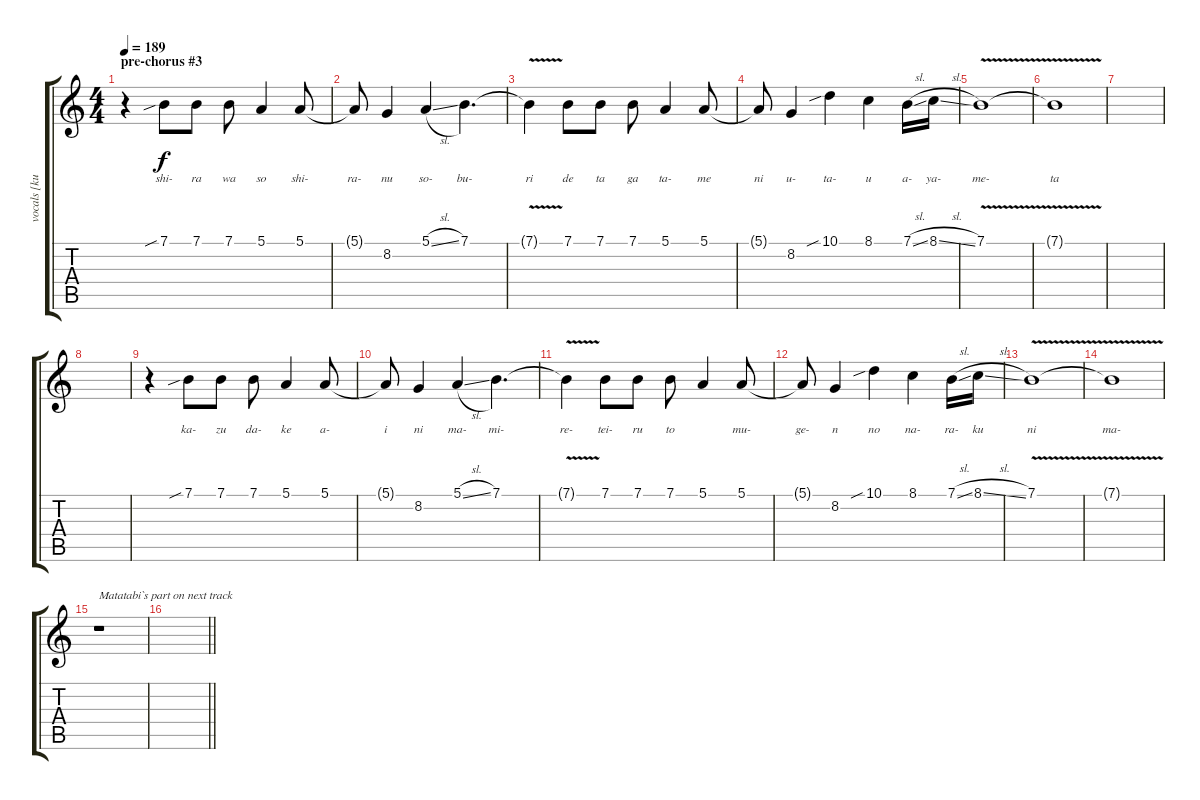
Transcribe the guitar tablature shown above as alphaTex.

\track ("vocals [kuroneko]" "vocals [ku") {instrument flute}
\staff {score tabs}
\tuning (E4 B3 G3 D3 A2 E2) {hide}
\ts (4 4)
\section ("" "pre-chorus #3")
\tempo 189
\clef g2
\ks c
r.4{dy mp} 7.1{sib}.8{lyrics (0 "shi-") lyrics (1 "") lyrics (2 "") lyrics (3 "") lyrics (4 "") dy f} 7.1.8{lyrics (0 "ra") lyrics (1 "") lyrics (2 "") lyrics (3 "") lyrics (4 "")} 7.1.8{lyrics (0 "wa") lyrics (1 "") lyrics (2 "") lyrics (3 "") lyrics (4 "")} 5.1.4{lyrics (0 "so") lyrics (1 "") lyrics (2 "") lyrics (3 "") lyrics (4 "")} 5.1.8{lyrics (0 "shi-") lyrics (1 "") lyrics (2 "") lyrics (3 "") lyrics (4 "")} |
5.1{t}.8{lyrics (0 "ra-") lyrics (1 "") lyrics (2 "") lyrics (3 "") lyrics (4 "")} 8.2.4{lyrics (0 "nu") lyrics (1 "") lyrics (2 "") lyrics (3 "") lyrics (4 "")} 5.1{sl}.4{lyrics (0 "so-") lyrics (1 "") lyrics (2 "") lyrics (3 "") lyrics (4 "")} 7.1.4{d lyrics (0 "bu-") lyrics (1 "") lyrics (2 "") lyrics (3 "") lyrics (4 "")} |
7.1{v t}.4{lyrics (0 "ri") lyrics (1 "") lyrics (2 "") lyrics (3 "") lyrics (4 "")} 7.1.8{lyrics (0 "de") lyrics (1 "") lyrics (2 "") lyrics (3 "") lyrics (4 "")} 7.1.8{lyrics (0 "ta") lyrics (1 "") lyrics (2 "") lyrics (3 "") lyrics (4 "")} 7.1.8{lyrics (0 "ga") lyrics (1 "") lyrics (2 "") lyrics (3 "") lyrics (4 "")} 5.1.4{lyrics (0 "ta-") lyrics (1 "") lyrics (2 "") lyrics (3 "") lyrics (4 "")} 5.1.8{lyrics (0 "me") lyrics (1 "") lyrics (2 "") lyrics (3 "") lyrics (4 "")} |
5.1{t}.8{lyrics (0 "ni") lyrics (1 "") lyrics (2 "") lyrics (3 "") lyrics (4 "")} 8.2.4{lyrics (0 "u-") lyrics (1 "") lyrics (2 "") lyrics (3 "") lyrics (4 "")} 10.1{sib}.4{lyrics (0 "ta-") lyrics (1 "") lyrics (2 "") lyrics (3 "") lyrics (4 "")} 8.1.4{lyrics (0 "u") lyrics (1 "") lyrics (2 "") lyrics (3 "") lyrics (4 "")} 7.1{sl}.16{lyrics (0 "a-") lyrics (1 "") lyrics (2 "") lyrics (3 "") lyrics (4 "")} 8.1{sl}.16{lyrics (0 "ya-") lyrics (1 "") lyrics (2 "") lyrics (3 "") lyrics (4 "")} |
7.1{v}.1{lyrics (0 "me-") lyrics (1 "") lyrics (2 "") lyrics (3 "") lyrics (4 "")} |
7.1{t}.1{lyrics (0 "ta") lyrics (1 "") lyrics (2 "") lyrics (3 "") lyrics (4 "")} |
|
|
r.4 7.1{sib}.8{lyrics (0 "ka-") lyrics (1 "") lyrics (2 "") lyrics (3 "") lyrics (4 "")} 7.1.8{lyrics (0 "zu") lyrics (1 "") lyrics (2 "") lyrics (3 "") lyrics (4 "")} 7.1.8{lyrics (0 "da-") lyrics (1 "") lyrics (2 "") lyrics (3 "") lyrics (4 "")} 5.1.4{lyrics (0 "ke") lyrics (1 "") lyrics (2 "") lyrics (3 "") lyrics (4 "")} 5.1.8{lyrics (0 "a-") lyrics (1 "") lyrics (2 "") lyrics (3 "") lyrics (4 "")} |
5.1{t}.8{lyrics (0 "i") lyrics (1 "") lyrics (2 "") lyrics (3 "") lyrics (4 "")} 8.2.4{lyrics (0 "ni") lyrics (1 "") lyrics (2 "") lyrics (3 "") lyrics (4 "")} 5.1{sl}.4{lyrics (0 "ma-") lyrics (1 "") lyrics (2 "") lyrics (3 "") lyrics (4 "")} 7.1.4{d lyrics (0 "mi-") lyrics (1 "") lyrics (2 "") lyrics (3 "") lyrics (4 "")} |
7.1{v t}.4{lyrics (0 "re-") lyrics (1 "") lyrics (2 "") lyrics (3 "") lyrics (4 "")} 7.1.8{lyrics (0 "tei-") lyrics (1 "") lyrics (2 "") lyrics (3 "") lyrics (4 "")} 7.1.8{lyrics (0 "ru") lyrics (1 "") lyrics (2 "") lyrics (3 "") lyrics (4 "")} 7.1.8{lyrics (0 "to") lyrics (1 "") lyrics (2 "") lyrics (3 "") lyrics (4 "")} 5.1.4{lyrics (0 "") lyrics (1 "") lyrics (2 "") lyrics (3 "") lyrics (4 "")} 5.1.8{lyrics (0 "mu-") lyrics (1 "") lyrics (2 "") lyrics (3 "") lyrics (4 "")} |
5.1{t}.8{lyrics (0 "ge-") lyrics (1 "") lyrics (2 "") lyrics (3 "") lyrics (4 "")} 8.2.4{lyrics (0 "n") lyrics (1 "") lyrics (2 "") lyrics (3 "") lyrics (4 "")} 10.1{sib}.4{lyrics (0 "no") lyrics (1 "") lyrics (2 "") lyrics (3 "") lyrics (4 "")} 8.1.4{lyrics (0 "na-") lyrics (1 "") lyrics (2 "") lyrics (3 "") lyrics (4 "")} 7.1{sl}.16{lyrics (0 "ra-") lyrics (1 "") lyrics (2 "") lyrics (3 "") lyrics (4 "")} 8.1{sl}.16{lyrics (0 "ku") lyrics (1 "") lyrics (2 "") lyrics (3 "") lyrics (4 "")} |
7.1{v}.1{lyrics (0 "ni") lyrics (1 "") lyrics (2 "") lyrics (3 "") lyrics (4 "")} |
7.1{t}.1{lyrics (0 "ma-") lyrics (1 "") lyrics (2 "") lyrics (3 "") lyrics (4 "")} |
r.1{txt "Matatabi`s part on next track"} |
\barLineRight lightlight
